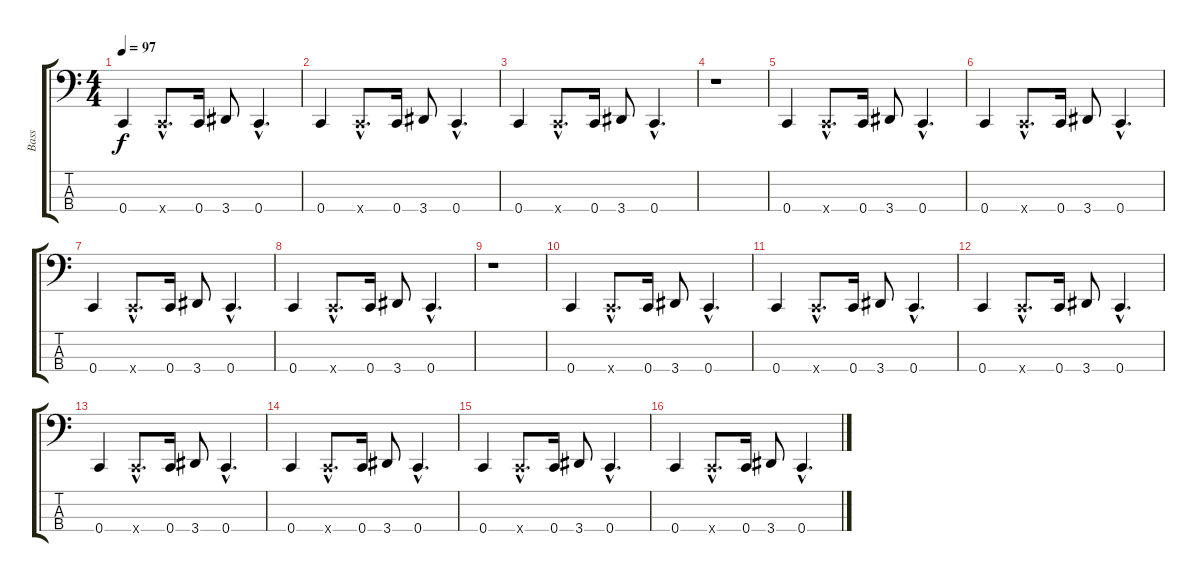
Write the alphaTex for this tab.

\track ("Bass" "Bass") {instrument electricbassfinger}
\staff {score tabs}
\tuning (F2 C2 G1 C1) {hide}
\ts (4 4)
\tempo 97
\clef f4
\ks c
0.4.4{dy f} 0.4{hac x}.8{d} 0.4.16 3.4.8 0.4{hac}.4{d} |
0.4.4 0.4{hac x}.8{d} 0.4.16 3.4.8 0.4{hac}.4{d} |
0.4.4 0.4{hac x}.8{d} 0.4.16 3.4.8 0.4{hac}.4{d} |
r.1 |
0.4.4 0.4{hac x}.8{d} 0.4.16 3.4.8 0.4{hac}.4{d} |
0.4.4 0.4{hac x}.8{d} 0.4.16 3.4.8 0.4{hac}.4{d} |
0.4.4 0.4{hac x}.8{d} 0.4.16 3.4.8 0.4{hac}.4{d} |
0.4.4 0.4{hac x}.8{d} 0.4.16 3.4.8 0.4{hac}.4{d} |
r.1 |
0.4.4 0.4{hac x}.8{d} 0.4.16 3.4.8 0.4{hac}.4{d} |
0.4.4 0.4{hac x}.8{d} 0.4.16 3.4.8 0.4{hac}.4{d} |
0.4.4 0.4{hac x}.8{d} 0.4.16 3.4.8 0.4{hac}.4{d} |
0.4.4 0.4{hac x}.8{d} 0.4.16 3.4.8 0.4{hac}.4{d} |
0.4.4 0.4{hac x}.8{d} 0.4.16 3.4.8 0.4{hac}.4{d} |
0.4.4 0.4{hac x}.8{d} 0.4.16 3.4.8 0.4{hac}.4{d} |
0.4.4 0.4{hac x}.8{d} 0.4.16 3.4.8 0.4{hac}.4{d}
